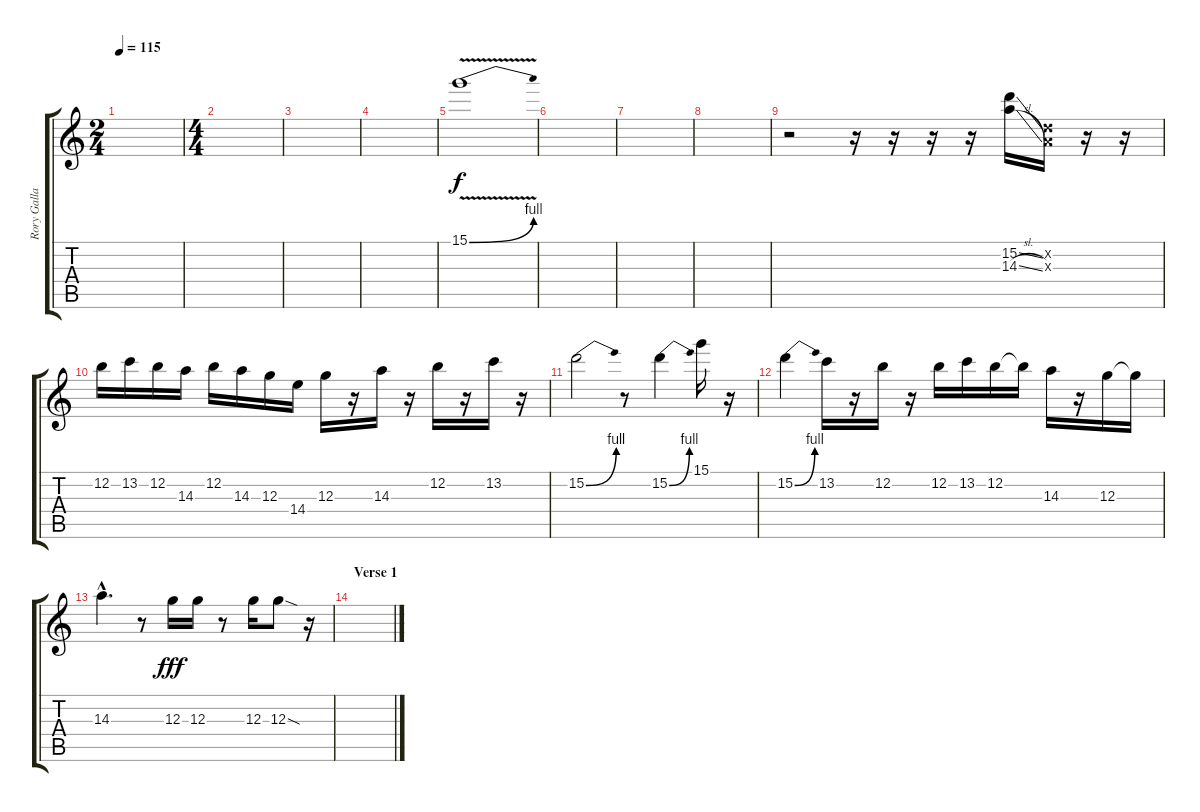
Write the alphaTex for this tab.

\track ("Rory Gallagher (Lead)" "Rory Galla") {instrument overdrivenguitar}
\staff {score tabs}
\tuning (E4 B3 G3 D3 A2 E2) {hide}
\ts (2 4)
\tempo 115
\clef g2
\ks c
|
\ts (4 4)
|
|
|
15.1{be (bend 0 0 60 4) v}.1 |
|
|
|
r.2 r.16 r.16 r.16 r.16 (15.2{ss} 14.3{sl}).16 (3.2{x} 2.3{x}).16 r.16 r.16 |
12.2.16 13.2.16 12.2.16 14.3.16 12.2.16 14.3.16 12.3.16 14.4.16 12.3.16 r.16 14.3.16 r.16 12.2.16 r.16 13.2.16 r.16 |
15.2{be (bend 0 0 60 4)}.2 r.8 15.2{be (bend 0 0 60 4)}.4 15.1.16 r.16 |
15.2{be (bend 0 0 60 4)}.4 13.2.16 r.16 12.2.16 r.16 12.2.16 13.2.16 12.2.16 12.2{t}.16 14.3.16 r.16 12.3.16 12.3{t}.16 |
14.3{hac}.4{d} r.8 12.3.16{dy fff} 12.3.16 r.8 12.3.16 12.3{sod}.8 r.16 |
\section ("" "Verse 1")
